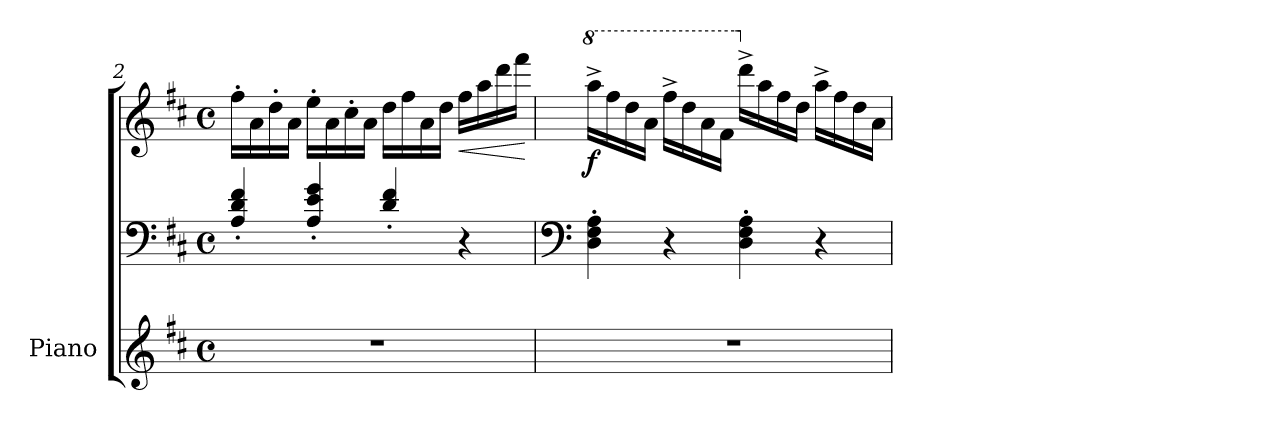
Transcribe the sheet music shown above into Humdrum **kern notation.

**kern	**kern	**kern	**dynam
*part1	*part1	*part1	*part1
*staff3	*staff2	*staff1	*staff1/2/3
*I"Piano	*	*	*
*I'Pno	*	*	*
*clefG2	*clefF4	*clefG2	*
*k[f#c#]	*k[f#c#]	*k[f#c#]	*
*M4/4	*M4/4	*M4/4	*
*met(c)	*met(c)	*met(c)	*
=2	=2	=2	=2
1r	4A/' 4d/' 4f#/'	16ff#'\LL	.
.	.	16a\	.
.	.	16dd'\	.
.	.	16a\JJ	.
.	4A/' 4e/' 4g/'	16ee'\LL	.
.	.	16a\	.
.	.	16cc#'\	.
.	.	16a\JJ	.
.	4d/' 4f#/'	16dd\LL	.
.	.	16ff#\	.
.	.	16a\	.
.	.	16dd\JJ	.
!	!	!	!LO:HP:b
.	4r	16ff#\LL	<
.	.	16aa\	.
.	.	16ddd\	.
.	.	16fff#\JJ	.
.	.	.	[
!!LO:LB:g=z
=3	=3	=3	=3
*	*clefF4	*	*
*	*	*8va	*
!	!	!	!LO:DY:b
1r	4D\' 4F#\' 4A\'	16aaa^\LL	f
.	.	16fff#\	.
.	.	16ddd\	.
.	.	16aa\JJ	.
.	4r	16fff#^\LL	.
.	.	16ddd\	.
.	.	16aa\	.
.	.	16ff#\JJ	.
*	*	*X8va	*
.	4D\' 4F#\' 4A\'	16ddd^\LL	.
.	.	16aa\	.
.	.	16ff#\	.
.	.	16dd\JJ	.
.	4r	16aa^\LL	.
.	.	16ff#\	.
.	.	16dd\	.
.	.	16a\JJ	.
=	=	=	=
*-	*-	*-	*-
